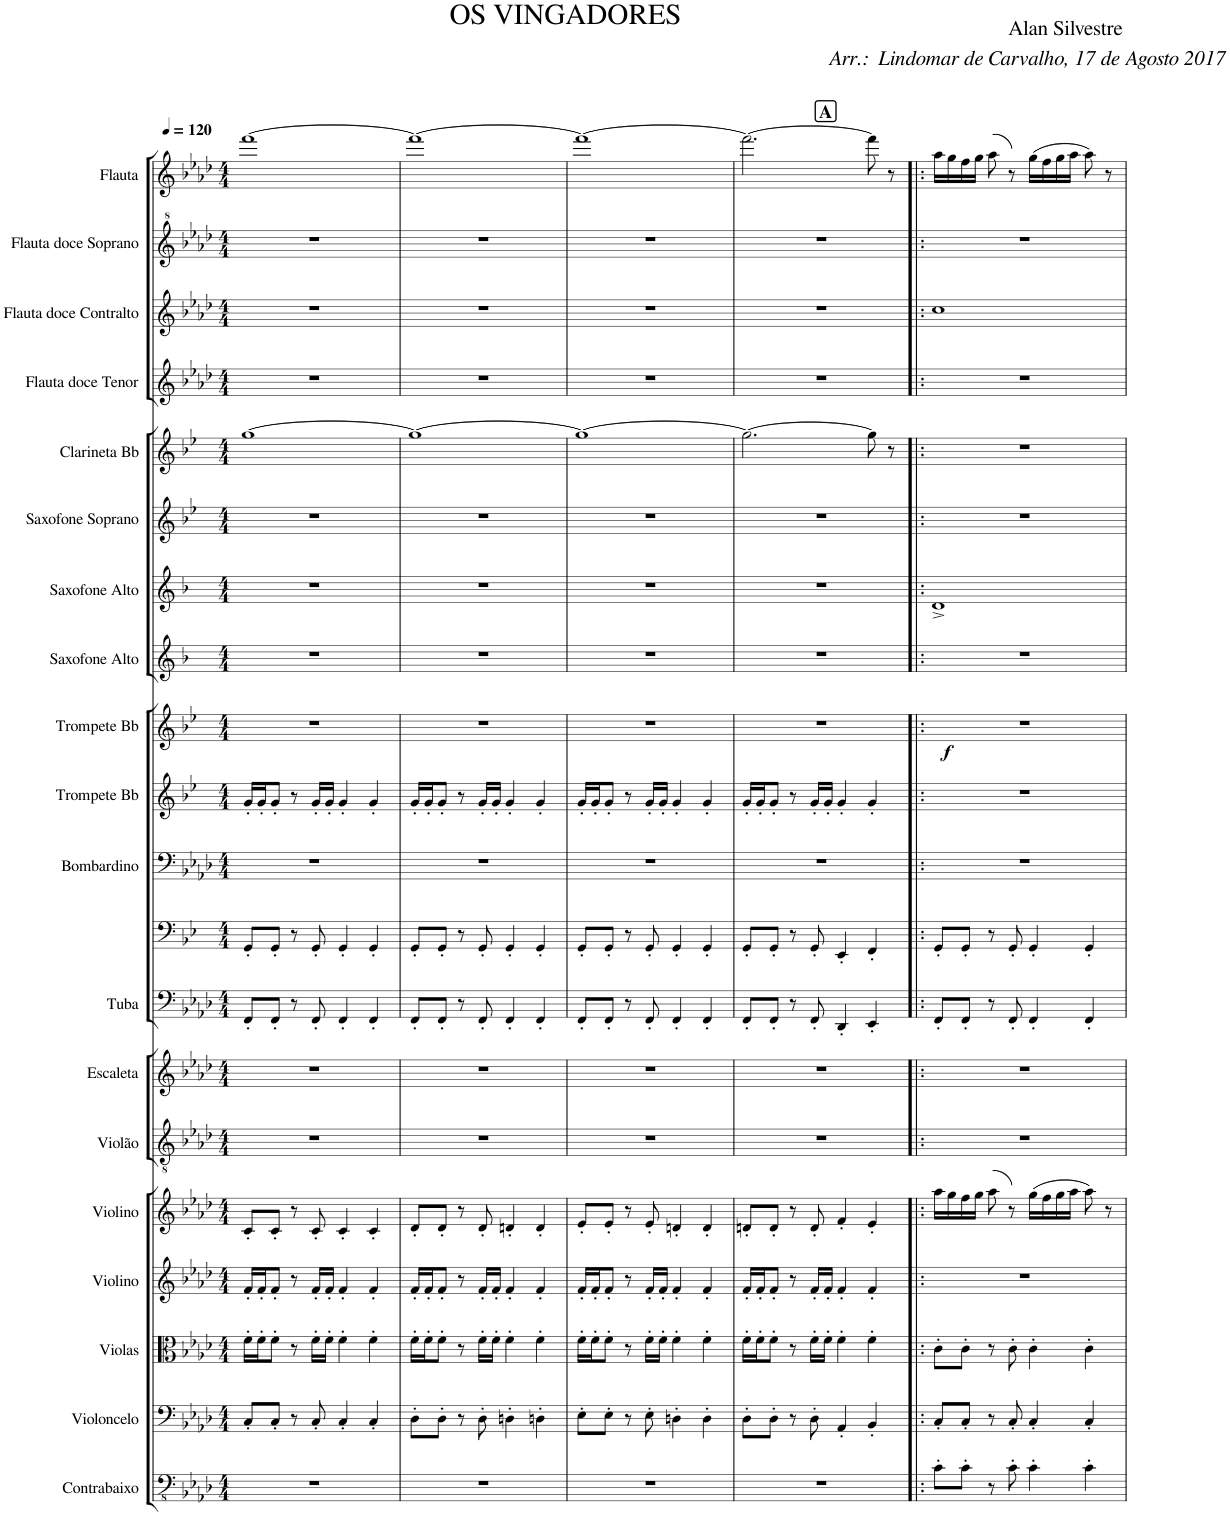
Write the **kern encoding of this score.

**kern	**kern	**kern	**kern	**kern	**kern	**kern	**kern	**kern	**kern	**kern	**kern	**dynam	**kern	**kern	**kern	**kern	**kern	**kern	**kern	**kern
*part20	*part19	*part18	*part17	*part16	*part15	*part14	*part13	*part12	*part11	*part10	*part9	*part9	*part8	*part7	*part6	*part5	*part4	*part3	*part2	*part1
*staff20	*staff19	*staff18	*staff17	*staff16	*staff15	*staff14	*staff13	*staff12	*staff11	*staff10	*staff9	*staff9	*staff8	*staff7	*staff6	*staff5	*staff4	*staff3	*staff2	*staff1
*I"Contrabaixo	*I"Violoncelo	*I"Violas	*I"Violino	*I"Violino	*I"Violão	*I"Escaleta	*I"Tuba	*I"Tuba em Bb	*I"Bombardino	*I"Trompete Bb	*I"Trompete Bb	*	*I"Saxofone Alto	*I"Saxofone Alto	*I"Saxofone Soprano	*I"Clarineta Bb	*I"Flauta doce Tenor	*I"Flauta doce Contralto	*I"Flauta doce Soprano	*I"Flauta
*I'Contb.	*I'Vc.	*I'Vlas.	*I'Vln.	*I'Vln.	*I'Viol.	*I'Esc.	*I'Tba.	*I'Tba	*I'Bomb.	*I'Tpt. Bb	*I'Tpt. Bb	*	*	*	*I'Sax. Sop.	*I'Cl. Bb	*	*	*	*I'Fl.
*clefFv4	*clefF4	*clefC3	*clefG2	*clefG2	*clefGv2	*clefG2	*clefF4	*clefF4	*clefF4	*clefG2	*clefG2	*	*clefG2	*clefG2	*clefG2	*clefG2	*clefG2	*clefG2	*clefG^2	*clefG2
*	*	*	*	*	*	*	*	*	*	*Trd1c2	*Trd1c2	*	*Trd5c9	*Trd5c9	*Trd1c2	*Trd1c2	*	*	*	*
*k[b-e-a-d-]	*k[b-e-a-d-]	*k[b-e-a-d-]	*k[b-e-a-d-]	*k[b-e-a-d-]	*k[b-e-a-d-]	*k[b-e-a-d-]	*k[b-e-a-d-]	*k[b-e-]	*k[b-e-a-d-]	*k[b-e-]	*k[b-e-]	*	*k[b-]	*k[b-]	*k[b-e-]	*k[b-e-]	*k[b-e-a-d-]	*k[b-e-a-d-]	*k[b-e-a-d-]	*k[b-e-a-d-]
*M4/4	*M4/4	*M4/4	*M4/4	*M4/4	*M4/4	*M4/4	*M4/4	*M4/4	*M4/4	*M4/4	*M4/4	*	*M4/4	*M4/4	*M4/4	*M4/4	*M4/4	*M4/4	*M4/4	*M4/4
*MM120	*MM120	*MM120	*MM120	*MM120	*MM120	*MM120	*MM120	*MM120	*MM120	*MM120	*MM120	*	*MM120	*MM120	*MM120	*MM120	*MM120	*MM120	*MM120	*MM120
=1	=1	=1	=1	=1	=1	=1	=1	=1	=1	=1	=1	=1	=1	=1	=1	=1	=1	=1	=1	=1
1r	8C'/L	16f'\LL	16f'/LL	8c'/L	1r	1r	8FF'/L	8GG'/L	1r	16g'/LL	1r	.	1r	1r	1r	[1gg	1r	1r	1r	[1fff
.	.	16f'\J	16f'/J	.	.	.	.	.	.	16g'/J	.	.	.	.	.	.	.	.	.	.
.	8C'/J	8f'\J	8f'/J	8c'/J	.	.	8FF'/J	8GG'/J	.	8g'/J	.	.	.	.	.	.	.	.	.	.
.	8r	8r	8r	8r	.	.	8r	8r	.	8r	.	.	.	.	.	.	.	.	.	.
.	8C'/	16f'\LL	16f'/LL	8c'/	.	.	8FF'/	8GG'/	.	16g'/LL	.	.	.	.	.	.	.	.	.	.
.	.	16f'\JJ	16f'/JJ	.	.	.	.	.	.	16g'/JJ	.	.	.	.	.	.	.	.	.	.
.	4C'/	4f'\	4f'/	4c'/	.	.	4FF'/	4GG'/	.	4g'/	.	.	.	.	.	.	.	.	.	.
.	4C'/	4f'\	4f'/	4c'/	.	.	4FF'/	4GG'/	.	4g'/	.	.	.	.	.	.	.	.	.	.
=2	=2	=2	=2	=2	=2	=2	=2	=2	=2	=2	=2	=2	=2	=2	=2	=2	=2	=2	=2	=2
1r	8D-'\L	16f'\LL	16f'/LL	8d-'/L	1r	1r	8FF'/L	8GG'/L	1r	16g'/LL	1r	.	1r	1r	1r	1gg_	1r	1r	1r	1fff_
.	.	16f'\J	16f'/J	.	.	.	.	.	.	16g'/J	.	.	.	.	.	.	.	.	.	.
.	8D-'\J	8f'\J	8f'/J	8d-'/J	.	.	8FF'/J	8GG'/J	.	8g'/J	.	.	.	.	.	.	.	.	.	.
.	8r	8r	8r	8r	.	.	8r	8r	.	8r	.	.	.	.	.	.	.	.	.	.
.	8D-'\	16f'\LL	16f'/LL	8d-'/	.	.	8FF'/	8GG'/	.	16g'/LL	.	.	.	.	.	.	.	.	.	.
.	.	16f'\JJ	16f'/JJ	.	.	.	.	.	.	16g'/JJ	.	.	.	.	.	.	.	.	.	.
.	4Dn'\	4f'\	4f'/	4dn'/	.	.	4FF'/	4GG'/	.	4g'/	.	.	.	.	.	.	.	.	.	.
.	4Dn'\	4f'\	4f'/	4d'/	.	.	4FF'/	4GG'/	.	4g'/	.	.	.	.	.	.	.	.	.	.
=3	=3	=3	=3	=3	=3	=3	=3	=3	=3	=3	=3	=3	=3	=3	=3	=3	=3	=3	=3	=3
1r	8E-'\L	16f'\LL	16f'/LL	8e-'/L	1r	1r	8FF'/L	8GG'/L	1r	16g'/LL	1r	.	1r	1r	1r	1gg_	1r	1r	1r	1fff_
.	.	16f'\J	16f'/J	.	.	.	.	.	.	16g'/J	.	.	.	.	.	.	.	.	.	.
.	8E-'\J	8f'\J	8f'/J	8e-'/J	.	.	8FF'/J	8GG'/J	.	8g'/J	.	.	.	.	.	.	.	.	.	.
.	8r	8r	8r	8r	.	.	8r	8r	.	8r	.	.	.	.	.	.	.	.	.	.
.	8E-'\	16f'\LL	16f'/LL	8e-'/	.	.	8FF'/	8GG'/	.	16g'/LL	.	.	.	.	.	.	.	.	.	.
.	.	16f'\JJ	16f'/JJ	.	.	.	.	.	.	16g'/JJ	.	.	.	.	.	.	.	.	.	.
.	4Dn'\	4f'\	4f'/	4dn'/	.	.	4FF'/	4GG'/	.	4g'/	.	.	.	.	.	.	.	.	.	.
.	4D'\	4f'\	4f'/	4d'/	.	.	4FF'/	4GG'/	.	4g'/	.	.	.	.	.	.	.	.	.	.
=4	=4	=4	=4	=4	=4	=4	=4	=4	=4	=4	=4	=4	=4	=4	=4	=4	=4	=4	=4	=4
1r	8D-'\L	16f'\LL	16f'/LL	8dn'/L	1r	1r	8FF'/L	8GG'/L	1r	16g'/LL	1r	.	1r	1r	1r	2.gg\_	1r	1r	1r	2.fff\_
.	.	16f'\J	16f'/J	.	.	.	.	.	.	16g'/J	.	.	.	.	.	.	.	.	.	.
.	8D-'\J	8f'\J	8f'/J	8d'/J	.	.	8FF'/J	8GG'/J	.	8g'/J	.	.	.	.	.	.	.	.	.	.
.	8r	8r	8r	8r	.	.	8r	8r	.	8r	.	.	.	.	.	.	.	.	.	.
.	8D-'\	16f'\LL	16f'/LL	8d'/	.	.	8FF'/	8GG'/	.	16g'/LL	.	.	.	.	.	.	.	.	.	.
.	.	16f'\JJ	16f'/JJ	.	.	.	.	.	.	16g'/JJ	.	.	.	.	.	.	.	.	.	.
.	4AA-'/	4f'\	4f'/	4f'/	.	.	4DD-'/	4EE-'/	.	4g'/	.	.	.	.	.	.	.	.	.	.
.	4BB-'/	4f'\	4f'/	4e-'/	.	.	4EE-'/	4FF'/	.	4g'/	.	.	.	.	.	8gg\]	.	.	.	8fff\]
.	.	.	.	.	.	.	.	.	.	.	.	.	.	.	.	8r	.	.	.	8r
!!LO:REH:place=s1:a:B:cj:fs=14:t=A
=5!|:	=5!|:	=5!|:	=5!|:	=5!|:	=5!|:	=5!|:	=5!|:	=5!|:	=5!|:	=5!|:	=5!|:	=5!|:	=5!|:	=5!|:	=5!|:	=5!|:	=5!|:	=5!|:	=5!|:	=5!|:
!	!	!	!	!	!	!	!	!	!	!	!	!LO:DY:b	!	!	!	!	!	!	!	!
8C'\L	8C'/L	8c'\L	1r	16aa-\LL	1r	1r	8FF'/L	8GG'/L	1r	1r	1r	f	1r	1d^	1r	1r	1r	1cc	1r	16aa-\LL
.	.	.	.	16gg\	.	.	.	.	.	.	.	.	.	.	.	.	.	.	.	16gg\
8C'\J	8C'/J	8c'\J	.	16ff\	.	.	8FF'/J	8GG'/J	.	.	.	.	.	.	.	.	.	.	.	16ff\
.	.	.	.	16gg\JJ	.	.	.	.	.	.	.	.	.	.	.	.	.	.	.	16gg\JJ
8r	8r	8r	.	(8aa-\	.	.	8r	8r	.	.	.	.	.	.	.	.	.	.	.	(8aa-\
8C'\	8C'/	8c'\	.	8r)	.	.	8FF'/	8GG'/	.	.	.	.	.	.	.	.	.	.	.	8r)
4C'\	4C'/	4c'\	.	(16gg\LL	.	.	4FF'/	4GG'/	.	.	.	.	.	.	.	.	.	.	.	(16gg\LL
.	.	.	.	16ff\	.	.	.	.	.	.	.	.	.	.	.	.	.	.	.	16ff\
.	.	.	.	16gg\	.	.	.	.	.	.	.	.	.	.	.	.	.	.	.	16gg\
.	.	.	.	16aa-\JJ	.	.	.	.	.	.	.	.	.	.	.	.	.	.	.	16aa-\JJ
4C'\	4C'/	4c'\	.	8aa-\)	.	.	4FF'/	4GG'/	.	.	.	.	.	.	.	.	.	.	.	8aa-\)
.	.	.	.	8r	.	.	.	.	.	.	.	.	.	.	.	.	.	.	.	8r
=	=	=	=	=	=	=	=	=	=	=	=	=	=	=	=	=	=	=	=	=
*-	*-	*-	*-	*-	*-	*-	*-	*-	*-	*-	*-	*-	*-	*-	*-	*-	*-	*-	*-	*-
